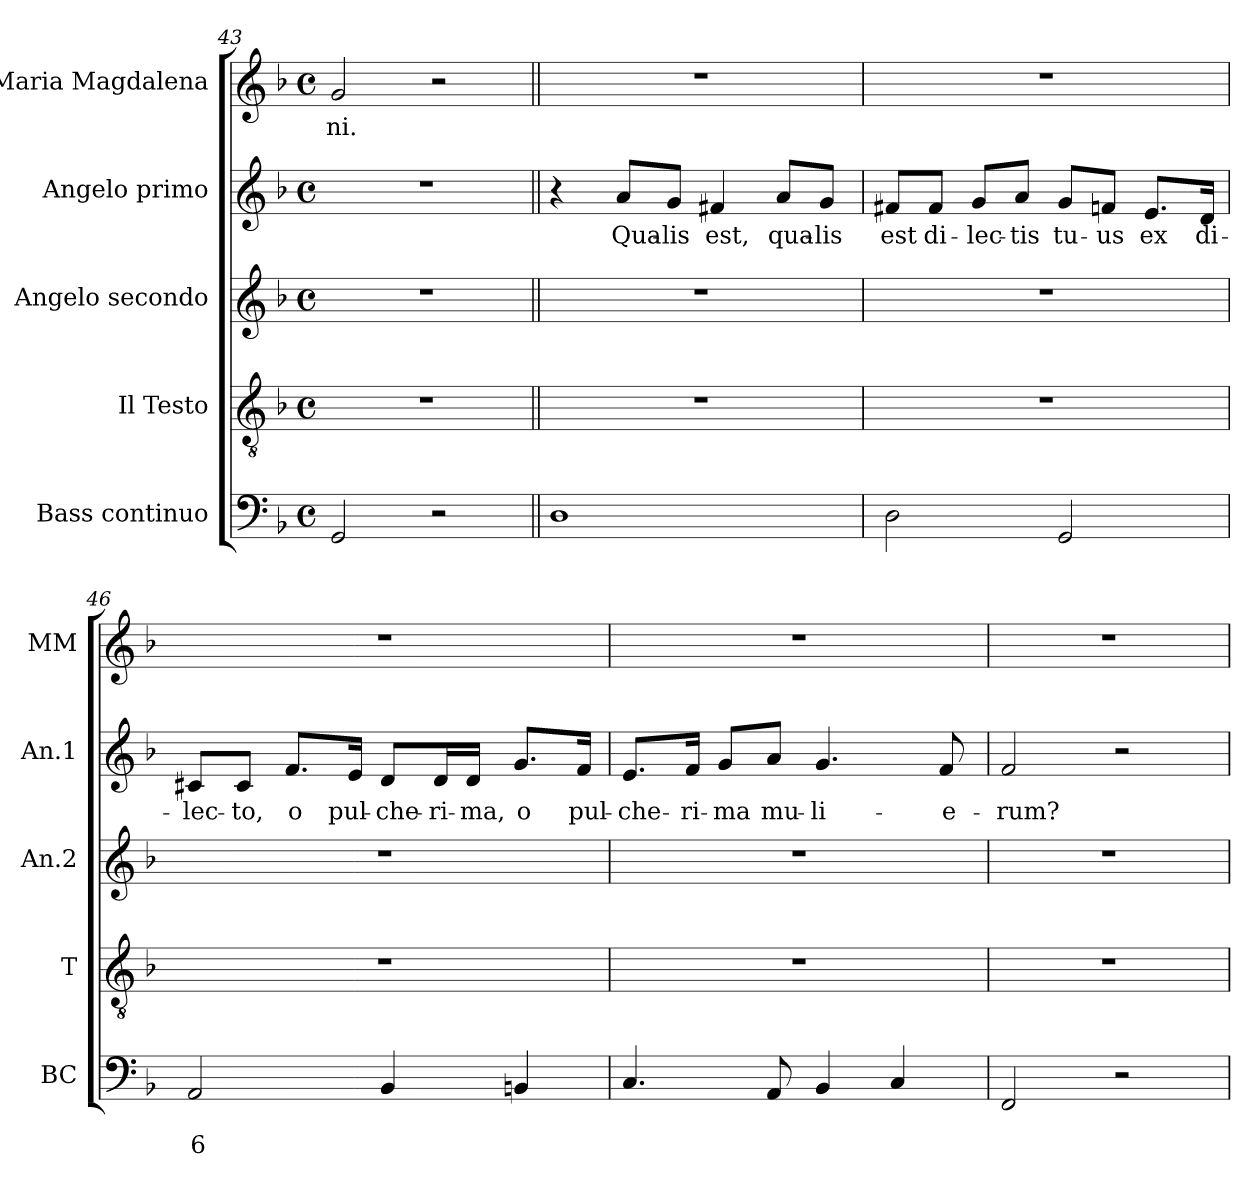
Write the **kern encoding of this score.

**kern	**text	**text	**kern	**kern	**kern	**text	**kern	**text
*part5	*part5	*part5	*part4	*part3	*part2	*part2	*part1	*part1
*staff5	*staff5	*staff5	*staff4	*staff3	*staff2	*staff2	*staff1	*staff1
*I"Bass continuo	*	*	*I"Il Testo	*I"Angelo  secondo	*I"Angelo  primo	*	*I"Maria  Magdalena	*
*I'BC	*	*	*I'T	*I'An.2	*I'An.1	*	*I'MM	*
*clefF4	*	*	*clefGv2	*clefG2	*clefG2	*	*clefG2	*
*k[b-]	*	*	*k[b-]	*k[b-]	*k[b-]	*	*k[b-]	*
*F:	*	*	*F:	*F:	*F:	*	*F:	*
*M4/4	*	*	*M4/4	*M4/4	*M4/4	*	*M4/4	*
*met(c)	*	*	*met(c)	*met(c)	*met(c)	*	*met(c)	*
=43	=43	=43	=43	=43	=43	=43	=43	=43
!	!	!	!	!	!	!	!	!LO:LY:b
2GG/	.	.	1r	1r	1r	.	2g/	-ni.
2r	.	.	.	.	.	.	2r	.
!!LO:LB:g=z
=44||	=44||	=44||	=44||	=44||	=44||	=44||	=44||	=44||
1D	.	.	1r	1r	4r	.	1r	.
!	!	!	!	!	!	!LO:LY:b	!	!
.	.	.	.	.	8a/L	Qua-	.	.
!	!	!	!	!	!	!LO:LY:b	!	!
.	.	.	.	.	8g/J	-lis	.	.
!	!	!	!	!	!	!LO:LY:b	!	!
.	.	.	.	.	4f#X/	est,	.	.
!	!	!	!	!	!	!LO:LY:b	!	!
.	.	.	.	.	8a/L	qua-	.	.
!	!	!	!	!	!	!LO:LY:b	!	!
.	.	.	.	.	8g/J	-lis	.	.
=45	=45	=45	=45	=45	=45	=45	=45	=45
!	!	!	!	!	!	!LO:LY:b	!	!
2D\	.	.	1r	1r	8f#X/L	est	1r	.
!	!	!	!	!	!	!LO:LY:b	!	!
.	.	.	.	.	8f#/J	di-	.	.
!	!	!	!	!	!	!LO:LY:b	!	!
.	.	.	.	.	8g/L	-lec-	.	.
!	!	!	!	!	!	!LO:LY:b	!	!
.	.	.	.	.	8a/J	-tis	.	.
!	!	!	!	!	!	!LO:LY:b	!	!
2GG/	.	.	.	.	8g/L	tu-	.	.
!	!	!	!	!	!	!LO:LY:b	!	!
.	.	.	.	.	8fn/J	-us	.	.
!	!	!	!	!	!	!LO:LY:b	!	!
.	.	.	.	.	8.e/L	ex	.	.
!	!	!	!	!	!	!LO:LY:b	!	!
.	.	.	.	.	16d/Jk	di-	.	.
=46	=46	=46	=46	=46	=46	=46	=46	=46
!	!	!LO:LY:b	!	!	!	!	!	!
!	!	!	!	!	!	!LO:LY:b	!	!
2AA/	.	6	1r	1r	8c#X/L	-lec-	1r	.
!	!	!	!	!	!	!LO:LY:b	!	!
.	.	.	.	.	8c#/J	-to,	.	.
!	!	!	!	!	!	!LO:LY:b	!	!
.	.	.	.	.	8.f/L	o	.	.
!	!	!	!	!	!	!LO:LY:b	!	!
.	.	.	.	.	16e/Jk	pul-	.	.
!	!	!	!	!	!	!LO:LY:b	!	!
4BB-/	.	.	.	.	8d/L	-che-	.	.
!	!	!	!	!	!	!LO:LY:b	!	!
.	.	.	.	.	16d/L	-ri-	.	.
!	!	!	!	!	!	!LO:LY:b	!	!
.	.	.	.	.	16d/JJ	-ma,	.	.
!	!	!	!	!	!	!LO:LY:b	!	!
4BBn/	.	.	.	.	8.g/L	o	.	.
!	!	!	!	!	!	!LO:LY:b	!	!
.	.	.	.	.	16f/Jk	pul-	.	.
=47	=47	=47	=47	=47	=47	=47	=47	=47
!	!	!	!	!	!	!LO:LY:b	!	!
4.C/	.	.	1r	1r	8.e/L	-che-	1r	.
!	!	!	!	!	!	!LO:LY:b	!	!
.	.	.	.	.	16f/Jk	-ri-	.	.
!	!	!	!	!	!	!LO:LY:b	!	!
.	.	.	.	.	8g/L	-ma	.	.
!	!	!	!	!	!	!LO:LY:b	!	!
8AA/	.	.	.	.	8a/J	mu-	.	.
!	!	!	!	!	!	!LO:LY:b	!	!
4BB-/	.	.	.	.	4.g/	-li-	.	.
4C/	.	.	.	.	.	.	.	.
!	!	!	!	!	!	!LO:LY:b	!	!
.	.	.	.	.	8f/	-e-	.	.
=48	=48	=48	=48	=48	=48	=48	=48	=48
!	!	!	!	!	!	!LO:LY:b	!	!
2FF/	.	.	1r	1r	2f/	-rum?	1r	.
2r	.	.	.	.	2r	.	.	.
=	=	=	=	=	=	=	=	=
*-	*-	*-	*-	*-	*-	*-	*-	*-
